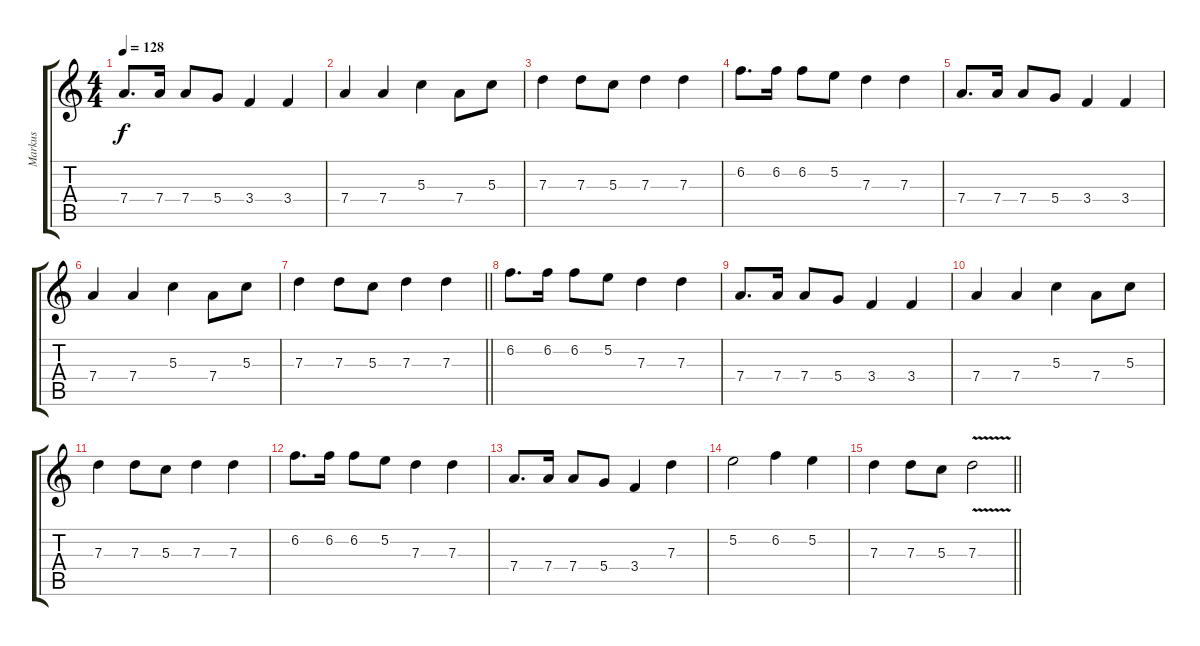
\track ("Markus" "Markus") {instrument distortionguitar}
\staff {score tabs}
\tuning (E4 B3 G3 D3 A2 E2) {hide}
\ts (4 4)
\tempo 128
\clef g2
\ks c
7.4.8{d dy f} 7.4.16 7.4.8 5.4.8 3.4.4 3.4.4 |
7.4.4 7.4.4 5.3.4 7.4.8 5.3.8 |
7.3.4 7.3.8 5.3.8 7.3.4 7.3.4 |
6.2.8{d} 6.2.16 6.2.8 5.2.8 7.3.4 7.3.4 |
7.4.8{d} 7.4.16 7.4.8 5.4.8 3.4.4 3.4.4 |
7.4.4 7.4.4 5.3.4 7.4.8 5.3.8 |
\barLineRight lightlight
7.3.4 7.3.8 5.3.8 7.3.4 7.3.4 |
\section ("" "")
6.2.8{d} 6.2.16 6.2.8 5.2.8 7.3.4 7.3.4 |
7.4.8{d} 7.4.16 7.4.8 5.4.8 3.4.4 3.4.4 |
7.4.4 7.4.4 5.3.4 7.4.8 5.3.8 |
7.3.4 7.3.8 5.3.8 7.3.4 7.3.4 |
6.2.8{d} 6.2.16 6.2.8 5.2.8 7.3.4 7.3.4 |
7.4.8{d} 7.4.16 7.4.8 5.4.8 3.4.4 7.3.4 |
5.2.2 6.2.4 5.2.4 |
\barLineRight lightlight
7.3.4 7.3.8 5.3.8 7.3{v}.2
